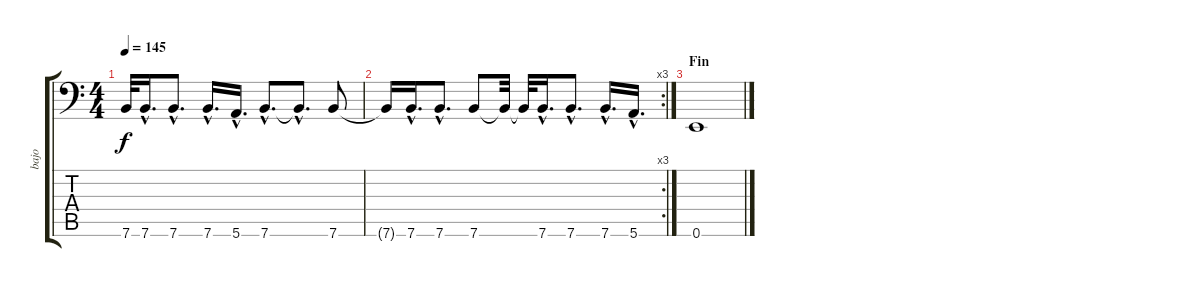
\track ("bajo" "bajo") {instrument electricbassfinger}
\staff {score tabs}
\tuning (E3 B2 G2 D2 A1 E1) {hide}
\ts (4 4)
\tempo 145
\clef f4
\ks c
7.6{t}.32{dy f} 7.6{hac}.16{d} 7.6{hac}.8{d} 7.6{hac}.16{d} 5.6{hac}.16{d} 7.6{hac}.8{d} 7.6{hac t}.8{d} 7.6.8 |
\rc 3
7.6{t}.16 7.6{hac}.16{d} 7.6{hac}.8{d} 7.6.8 7.6{t}.32 7.6{t}.32 7.6{hac}.16{d} 7.6{hac}.8{d} 7.6{hac}.16{d} 5.6{hac}.16{d} |
\section ("" "Fin")
0.6.1
